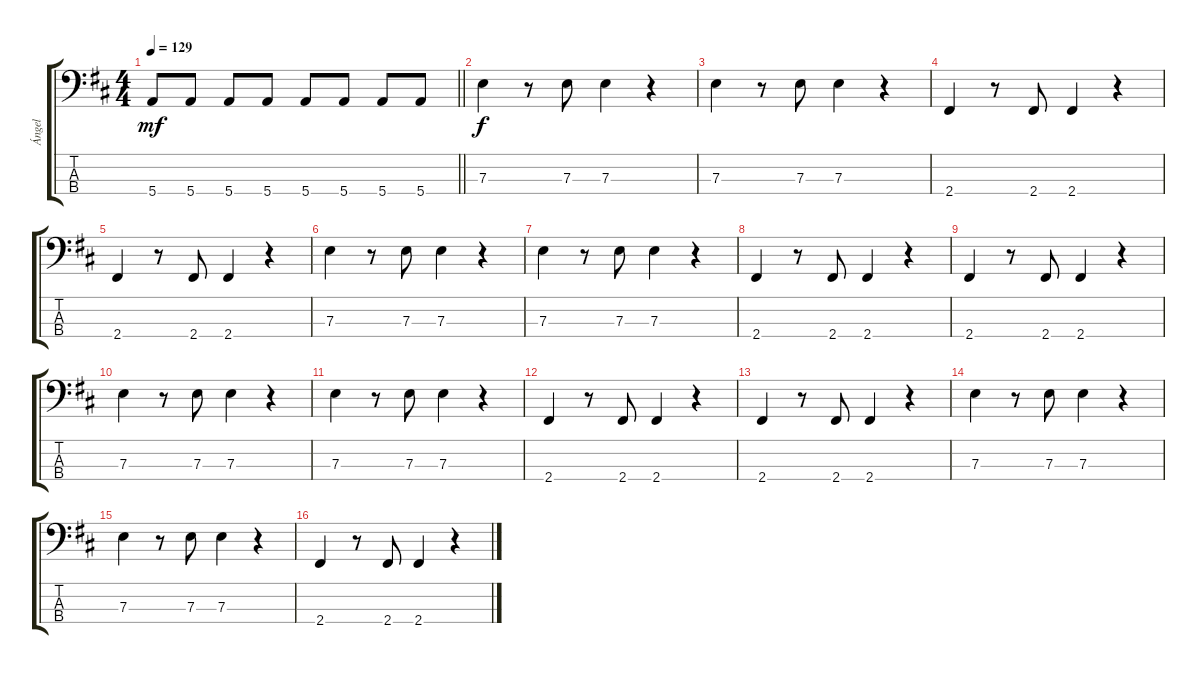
\track ("Ángel" "Ángel") {instrument electricbassfinger}
\staff {score tabs}
\tuning (G2 D2 A1 E1) {hide}
\ts (4 4)
\tempo 129
\clef f4
\barLineRight lightlight
\ks d
5.4.8{dy mf} 5.4.8 5.4.8 5.4.8 5.4.8 5.4.8 5.4.8 5.4.8 |
7.3.4{dy f} r.8 7.3.8 7.3.4 r.4 |
7.3.4 r.8 7.3.8 7.3.4 r.4 |
2.4.4 r.8 2.4.8 2.4.4 r.4 |
2.4.4 r.8 2.4.8 2.4.4 r.4 |
7.3.4 r.8 7.3.8 7.3.4 r.4 |
7.3.4 r.8 7.3.8 7.3.4 r.4 |
2.4.4 r.8 2.4.8 2.4.4 r.4 |
2.4.4 r.8 2.4.8 2.4.4 r.4 |
7.3.4 r.8 7.3.8 7.3.4 r.4 |
7.3.4 r.8 7.3.8 7.3.4 r.4 |
2.4.4 r.8 2.4.8 2.4.4 r.4 |
2.4.4 r.8 2.4.8 2.4.4 r.4 |
7.3.4 r.8 7.3.8 7.3.4 r.4 |
7.3.4 r.8 7.3.8 7.3.4 r.4 |
2.4.4 r.8 2.4.8 2.4.4 r.4
